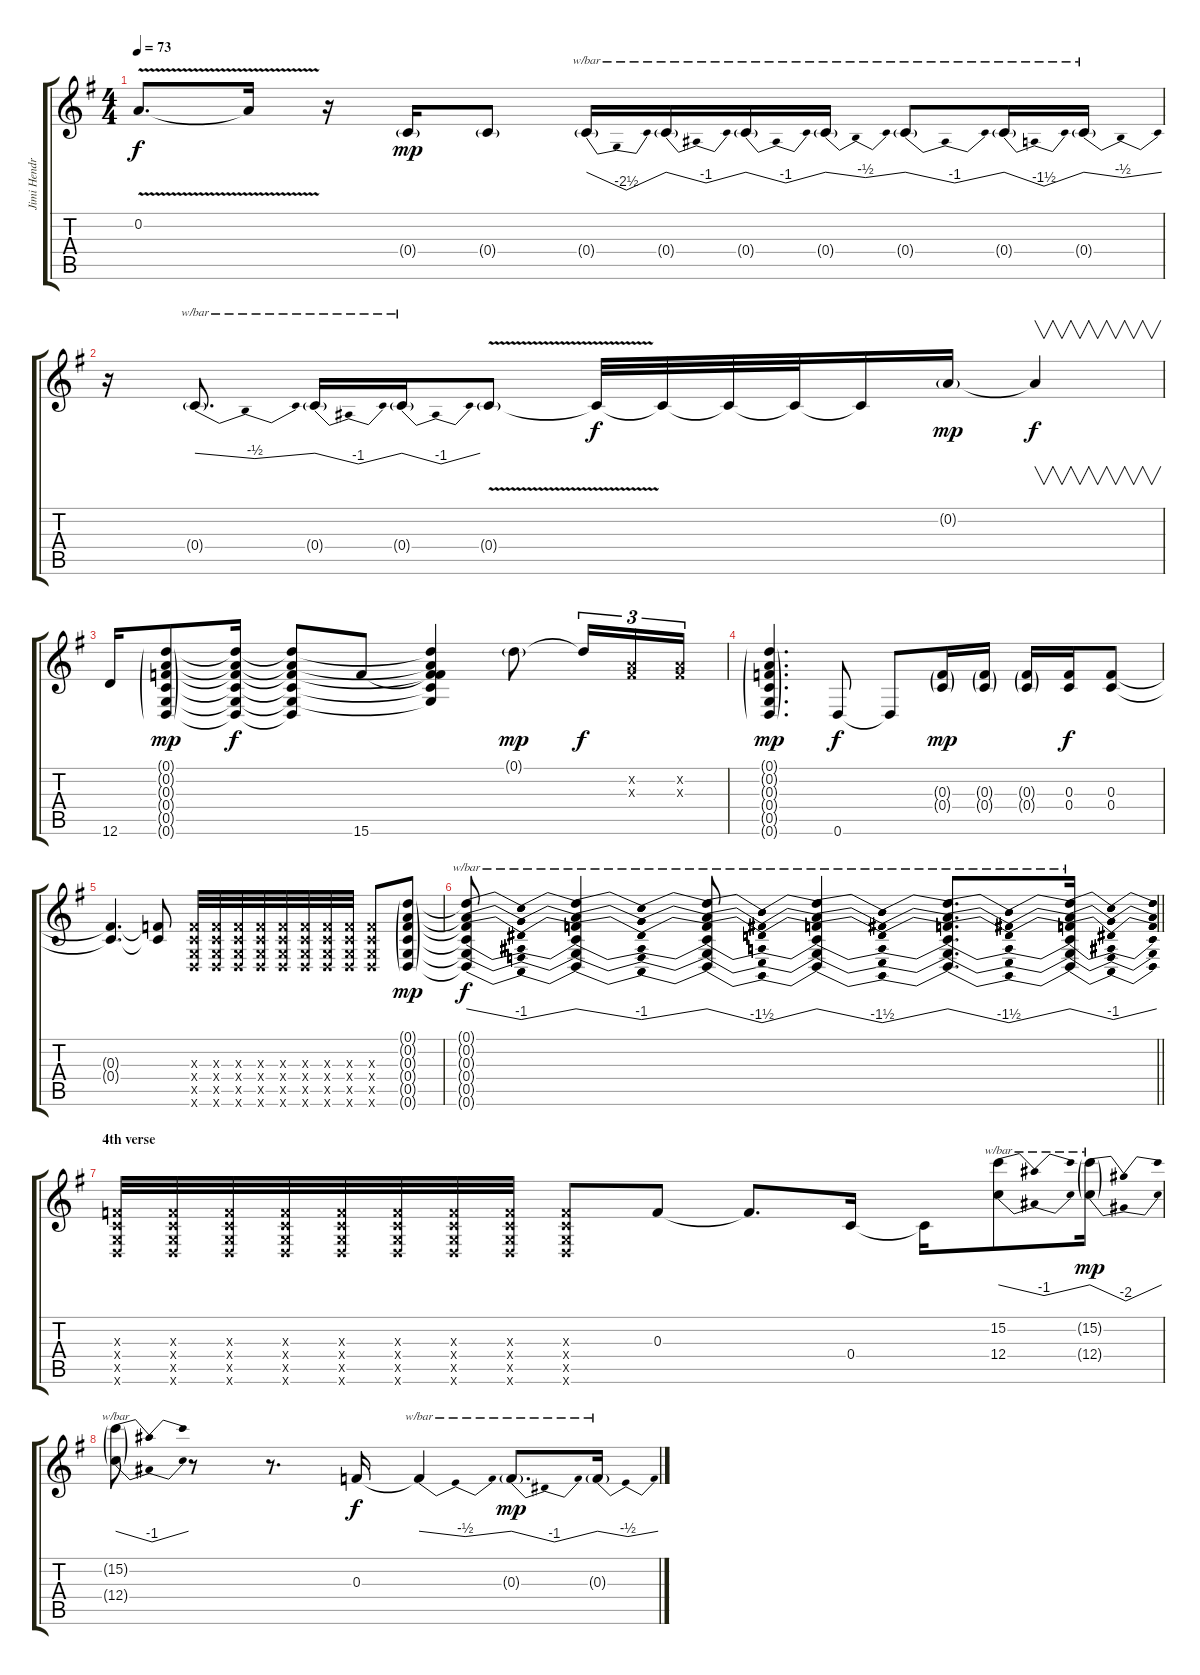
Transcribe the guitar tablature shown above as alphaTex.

\track ("Jimi Hendrix" "Jimi Hendr") {instrument overdrivenguitar}
\staff {score tabs}
\tuning (D4 A3 F3 C3 G2 D2) {hide}
\ts (4 4)
\tempo 73
\clef g2
\ks g
0.2{v t}.8{d dy f} 0.2{v t}.16 r.16 0.4{g}.16{dy mp} 0.4{g}.8 0.4{g}.16{tbe (dip default 0 0 30 -10 60 0)} 0.4{g}.16{tbe (dip default 0 0 30 -4 60 0)} 0.4{g}.16{tbe (dip default 0 0 30 -4 60 0)} 0.4{g}.16{tbe (dip default 0 0 30 -2 60 0)} 0.4{g}.8{tbe (dip default 0 0 30 -4 60 0)} 0.4{g}.16{tbe (dip default 0 0 30 -6 60 0)} 0.4{g}.16{tbe (dip default 0 0 30 -2 60 0)} |
r.16 0.4{g}.8{d tbe (dip default 0 0 30 -2 60 0)} 0.4{g}.16{tbe (dip default 0 0 30 -4 60 0)} 0.4{g}.16{tbe (dip default 0 0 30 -4 60 0)} 0.4{v g}.8 0.4{t}.32{dy f} 0.4{t}.32 0.4{t}.32 0.4{t}.32 0.4{t}.16 0.2{g}.16{dy mp} 0.2{t}.4{v dy f} |
12.6.16 (0.1{g} 0.2{g} 0.3{g} 0.4{g} 0.5{g} 0.6{g}).8{dy mp} (0.1{t} 0.2{t} 0.3{t} 0.4{t} 0.5{t} 0.6{t}).16{dy f} (0.1{t} 0.2{t} 0.3{t} 0.4{t} 0.5{t} 0.6{t}).8 15.6.8 (0.1{t} 0.2{t} 0.3{t} 0.4{t} 0.5{t} 15.6{t}).4 0.1{g}.8{dy mp} 0.1{t}.16{tu (3 2) dy f} (0.2{x} 0.3{x}).16{tu (3 2)} (0.2{x} 0.3{x}).16{tu (3 2)} |
(0.1{g} 0.2{g} 0.3{g} 0.4{g} 0.5{g} 0.6{g}).4{d dy mp} 0.6.8{dy f} 0.6{t}.8 (0.3{g} 0.4{g}).16{dy mp} (0.3{g} 0.4{g}).16 (0.3{g} 0.4{g}).16 (0.3 0.4).16{dy f} (0.3 0.4).8 |
(0.3{t} 0.4{t}).4{d} (0.3{t} 0.4{t}).8 (0.3{x} 0.4{x} 0.5{x} 0.6{x}).32 (0.3{x} 0.4{x} 0.5{x} 0.6{x}).32 (0.3{x} 0.4{x} 0.5{x} 0.6{x}).32 (0.3{x} 0.4{x} 0.5{x} 0.6{x}).32 (0.3{x} 0.4{x} 0.5{x} 0.6{x}).32 (0.3{x} 0.4{x} 0.5{x} 0.6{x}).32 (0.3{x} 0.4{x} 0.5{x} 0.6{x}).32 (0.3{x} 0.4{x} 0.5{x} 0.6{x}).32 (0.3{x} 0.4{x} 0.5{x} 0.6{x}).8 (0.1{g} 0.2{g} 0.3{g} 0.4{g} 0.5{g} 0.6{g}).8{dy mp} |
\barLineRight lightlight
(0.1{t} 0.2{t} 0.3{t} 0.4{t} 0.5{t} 0.6{t}).8{tbe (dip default 0 0 30 -4 60 0) dy f} (0.1{t} 0.2{t} 0.3{t} 0.4{t} 0.5{t} 0.6{t}).4{tbe (dip default 0 0 30 -4 60 0)} (0.1{t} 0.2{t} 0.3{t} 0.4{t} 0.5{t} 0.6{t}).8{tbe (dip default 0 0 30 -6 60 0)} (0.1{t} 0.2{t} 0.3{t} 0.4{t} 0.5{t} 0.6{t}).4{tbe (dip default 0 0 30 -6 60 0)} (0.1{t} 0.2{t} 0.3{t} 0.4{t} 0.5{t} 0.6{t}).8{d tbe (dip default 0 0 30 -6 60 0)} (0.1{t} 0.2{t} 0.3{t} 0.4{t} 0.5{t} 0.6{t}).16{tbe (dip default 0 0 30 -4 60 0)} |
\section ("" "4th verse")
(0.3{x} 0.4{x} 0.5{x} 0.6{x}).32 (0.3{x} 0.4{x} 0.5{x} 0.6{x}).32 (0.3{x} 0.4{x} 0.5{x} 0.6{x}).32 (0.3{x} 0.4{x} 0.5{x} 0.6{x}).32 (0.3{x} 0.4{x} 0.5{x} 0.6{x}).32 (0.3{x} 0.4{x} 0.5{x} 0.6{x}).32 (0.3{x} 0.4{x} 0.5{x} 0.6{x}).32 (0.3{x} 0.4{x} 0.5{x} 0.6{x}).32 (0.3{x} 0.4{x} 0.5{x} 0.6{x}).8 0.3.8 0.3{t}.8{d} 0.4.16 0.4{t}.16 (15.2 12.4).8{tbe (dip default 0 0 30 -4 60 0)} (15.2{g} 12.4{g}).16{tbe (dip default 0 0 30 -8 60 0) dy mp} |
(15.2{g} 12.4{g}).8{tbe (dip default 0 0 30 -4 60 0)} r.8 r.8{d} 0.3.16{dy f} 0.3{t}.4{tbe (dip default 0 0 30 -2 60 0)} 0.3{g}.8{d tbe (dip default 0 0 30 -4 60 0) dy mp} 0.3{g}.16{tbe (dip default 0 0 30 -2 60 0)}
